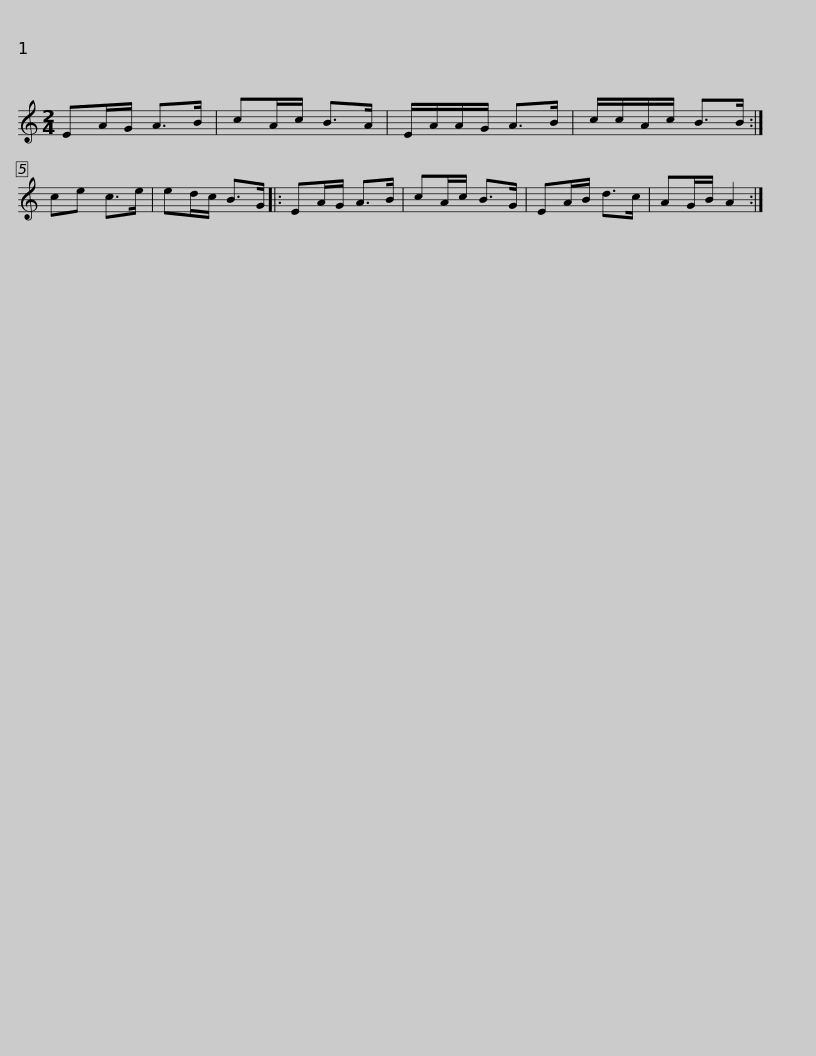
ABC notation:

X:1
L:1/8
M:2/4
I:linebreak $
K:C
V:1 treble
V:1
 EA/G/ A>B | cA/c/ B>A | E/A/A/G/ A>B | c/c/A/c/ B>B :| ce c>e | %5
 ed/c/ B>G |: EA/G/ A>B | cA/c/ B>G |$ EA/B/ d>c | AG/B/ A2 :| %10
